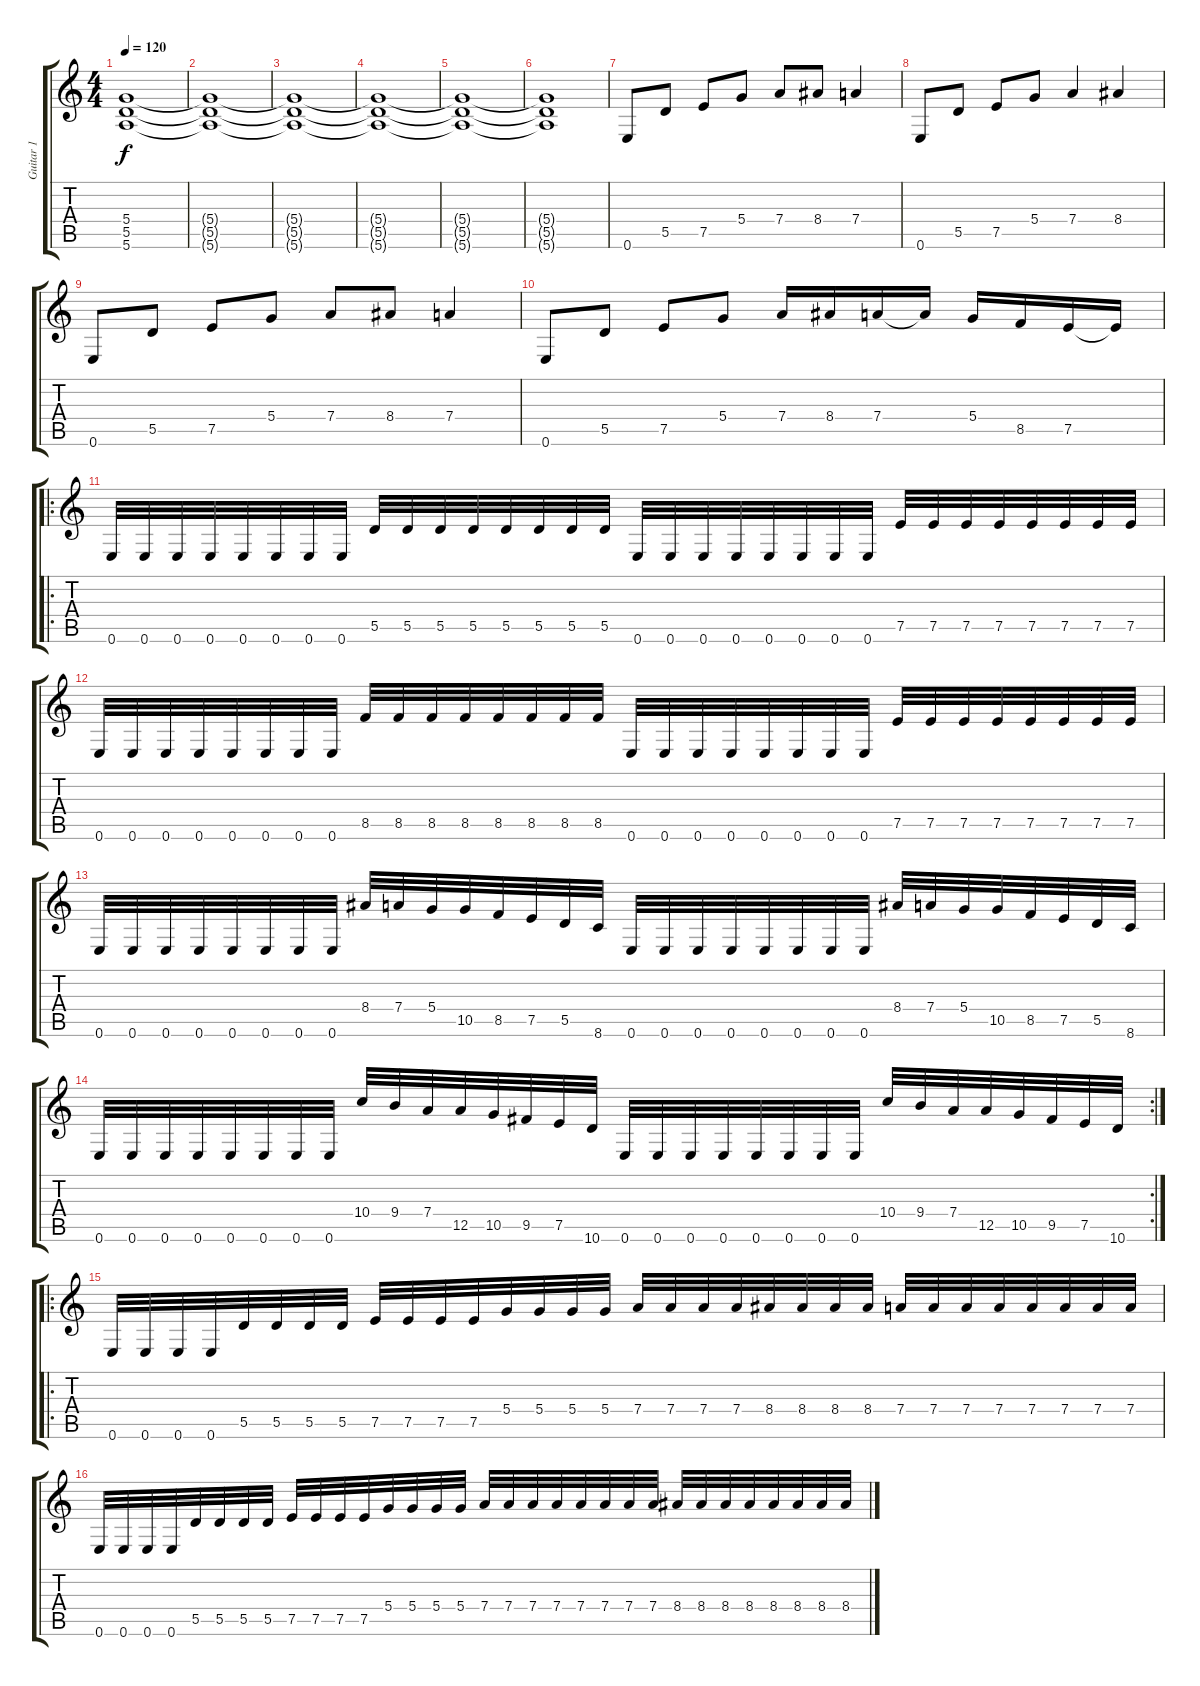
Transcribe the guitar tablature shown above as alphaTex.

\track ("Guitar 1" "Guitar 1") {instrument distortionguitar}
\staff {score tabs}
\tuning (E4 B3 G3 D3 A2 E2) {hide}
\ts (4 4)
\tempo 120
\clef g2
\ks c
(5.4{t} 5.5{t} 5.6{t}).1{dy f} |
(5.4{t} 5.5{t} 5.6{t}).1 |
(5.4{t} 5.5{t} 5.6{t}).1 |
(5.4{t} 5.5{t} 5.6{t}).1 |
(5.4{t} 5.5{t} 5.6{t}).1 |
(5.4{t} 5.5{t} 5.6{t}).1 |
0.6.8 5.5.8 7.5.8 5.4.8 7.4.8 8.4.8 7.4.4 |
0.6.8 5.5.8 7.5.8 5.4.8 7.4.4 8.4.4 |
0.6.8 5.5.8 7.5.8 5.4.8 7.4.8 8.4.8 7.4.4 |
0.6.8 5.5.8 7.5.8 5.4.8 7.4.16 8.4.16 7.4.16 7.4{t}.16 5.4.16 8.5.16 7.5.16 7.5{t}.16 |
\ro
0.6.32 0.6.32 0.6.32 0.6.32 0.6.32 0.6.32 0.6.32 0.6.32 5.5.32 5.5.32 5.5.32 5.5.32 5.5.32 5.5.32 5.5.32 5.5.32 0.6.32 0.6.32 0.6.32 0.6.32 0.6.32 0.6.32 0.6.32 0.6.32 7.5.32 7.5.32 7.5.32 7.5.32 7.5.32 7.5.32 7.5.32 7.5.32 |
0.6.32 0.6.32 0.6.32 0.6.32 0.6.32 0.6.32 0.6.32 0.6.32 8.5.32 8.5.32 8.5.32 8.5.32 8.5.32 8.5.32 8.5.32 8.5.32 0.6.32 0.6.32 0.6.32 0.6.32 0.6.32 0.6.32 0.6.32 0.6.32 7.5.32 7.5.32 7.5.32 7.5.32 7.5.32 7.5.32 7.5.32 7.5.32 |
0.6.32 0.6.32 0.6.32 0.6.32 0.6.32 0.6.32 0.6.32 0.6.32 8.4.32 7.4.32 5.4.32 10.5.32 8.5.32 7.5.32 5.5.32 8.6.32 0.6.32 0.6.32 0.6.32 0.6.32 0.6.32 0.6.32 0.6.32 0.6.32 8.4.32 7.4.32 5.4.32 10.5.32 8.5.32 7.5.32 5.5.32 8.6.32 |
\rc 2
0.6.32 0.6.32 0.6.32 0.6.32 0.6.32 0.6.32 0.6.32 0.6.32 10.4.32 9.4.32 7.4.32 12.5.32 10.5.32 9.5.32 7.5.32 10.6.32 0.6.32 0.6.32 0.6.32 0.6.32 0.6.32 0.6.32 0.6.32 0.6.32 10.4.32 9.4.32 7.4.32 12.5.32 10.5.32 9.5.32 7.5.32 10.6.32 |
\ro
0.6.32 0.6.32 0.6.32 0.6.32 5.5.32 5.5.32 5.5.32 5.5.32 7.5.32 7.5.32 7.5.32 7.5.32 5.4.32 5.4.32 5.4.32 5.4.32 7.4.32 7.4.32 7.4.32 7.4.32 8.4.32 8.4.32 8.4.32 8.4.32 7.4.32 7.4.32 7.4.32 7.4.32 7.4.32 7.4.32 7.4.32 7.4.32 |
0.6.32 0.6.32 0.6.32 0.6.32 5.5.32 5.5.32 5.5.32 5.5.32 7.5.32 7.5.32 7.5.32 7.5.32 5.4.32 5.4.32 5.4.32 5.4.32 7.4.32 7.4.32 7.4.32 7.4.32 7.4.32 7.4.32 7.4.32 7.4.32 8.4.32 8.4.32 8.4.32 8.4.32 8.4.32 8.4.32 8.4.32 8.4.32
